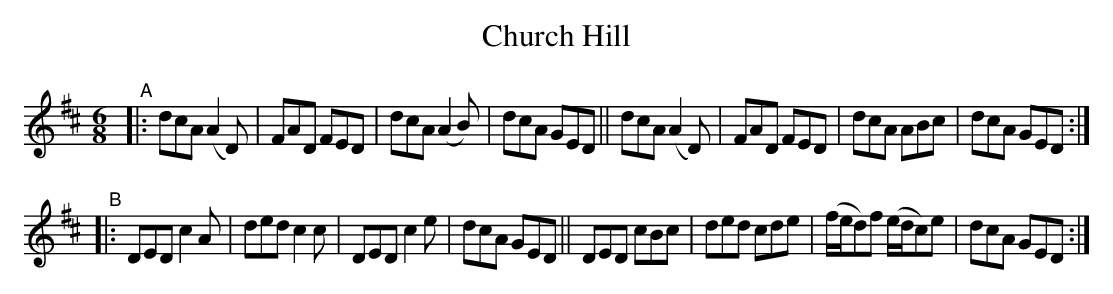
X:1
T: Church Hill
M: 6/8
L: 1/8
K: D
"^A"\
|: dcA (A2D) | FAD FED | dcA (A2B) | dcA GED \
|| dcA (A2D) | FAD FED | dcA ABc | dcA GED :|
"^B"\
|: DED c2A | ded c2c | DED c2e | dcA GED \
|| DED cBc | ded cde | (f/e/d)f (e/d/c)e | dcA GED :|
